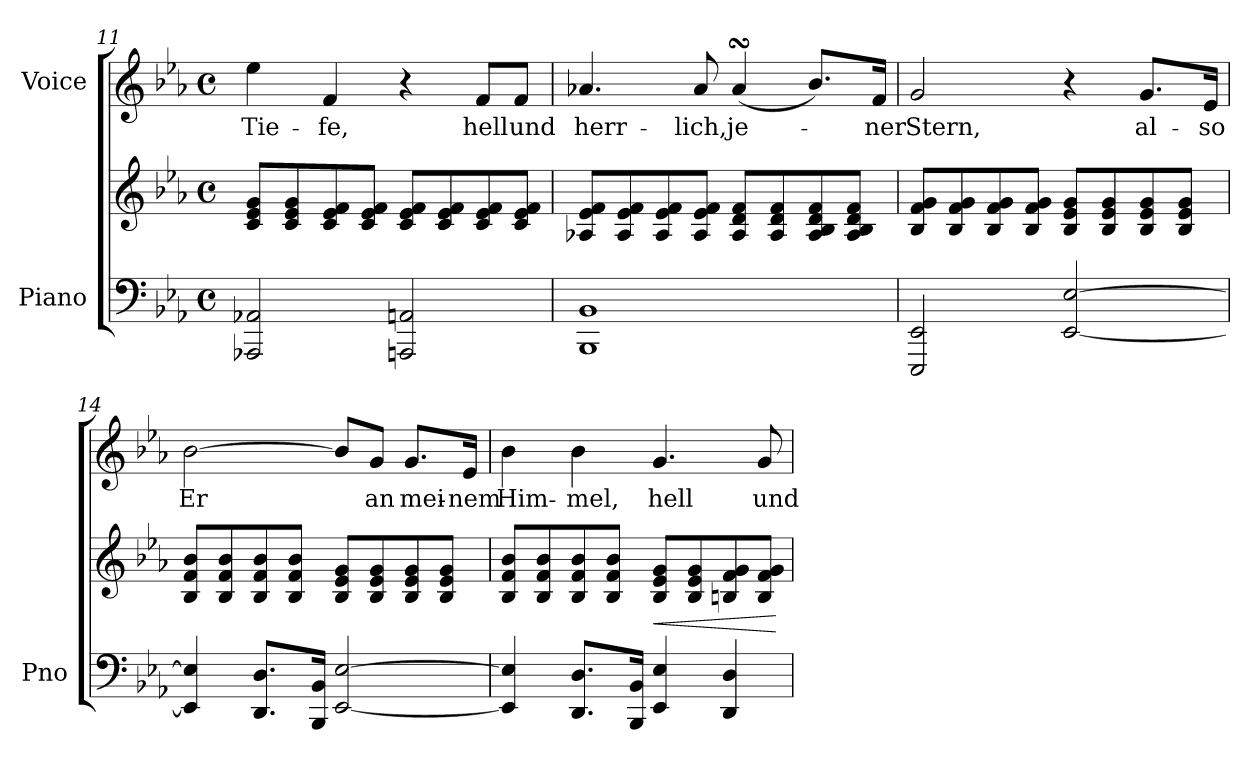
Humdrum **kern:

**kern	**kern	**dynam	**kern	**text
*part2	*part2	*part2	*part1	*part1
*staff3	*staff2	*staff2/3	*staff1	*staff1
*I"Piano	*	*	*I"Voice	*
*I'Pno	*	*	*	*
*clefF4	*clefG2	*	*clefG2	*
*k[b-e-a-]	*k[b-e-a-]	*	*k[b-e-a-]	*
*M4/4	*M4/4	*	*M4/4	*
*met(c)	*met(c)	*	*met(c)	*
=11	=11	=11	=11	=11
!	!	!	!	!LO:LY:b
2AAA-X/ 2AA-X/	8c/ 8e-/ 8g/L	.	4ee-\	Tie-
.	8c/ 8e-/ 8g/	.	.	.
!	!	!	!	!LO:LY:b
.	8c/ 8e-/ 8f/	.	4f/	-fe,
.	8c/ 8e-/ 8f/J	.	.	.
2AAAn/ 2AAn/	8c/ 8e-/ 8f/L	.	4r	.
.	8c/ 8e-/ 8f/	.	.	.
!	!	!	!	!LO:LY:b
.	8c/ 8e-/ 8f/	.	8f/L	hell
!	!	!	!	!LO:LY:b
.	8c/ 8e-/ 8f/J	.	8f/J	und
=12	=12	=12	=12	=12
!	!	!	!	!LO:LY:b
1BBB- 1BB-	8A-X/ 8e-/ 8f/L	.	4.a-X/	herr-
.	8A-/ 8e-/ 8f/	.	.	.
.	8A-/ 8e-/ 8f/	.	.	.
!	!	!	!	!LO:LY:b
.	8A-/ 8e-/ 8f/J	.	8a-/	-lich,
!	!	!	!	!LO:LY:b
.	8A-/ 8d/ 8f/L	.	(4a-sSSs/	je-
.	8A-/ 8d/ 8f/	.	.	.
.	8A-/ 8B-/ 8d/ 8f/	.	8.b-/L)	.
.	8A-/ 8B-/ 8d/ 8f/J	.	.	.
!	!	!	!	!LO:LY:b
.	.	.	16f/Jk	-ner
=13	=13	=13	=13	=13
!	!	!	!	!LO:LY:b
2EEE-/ 2EE-/	8B-/ 8f/ 8g/L	.	2g/	Stern,
.	8B-/ 8f/ 8g/	.	.	.
.	8B-/ 8f/ 8g/	.	.	.
.	8B-/ 8f/ 8g/J	.	.	.
[2EE-/ [2E-/	8B-/ 8e-/ 8g/L	.	4r	.
.	8B-/ 8e-/ 8g/	.	.	.
!	!	!	!	!LO:LY:b
.	8B-/ 8e-/ 8g/	.	8.g/L	al-
.	8B-/ 8e-/ 8g/J	.	.	.
!	!	!	!	!LO:LY:b
.	.	.	16e-/Jk	-so
=14	=14	=14	=14	=14
!	!	!	!	!LO:LY:b
4EE-/] 4E-/]	8B-/ 8f/ 8b-/L	.	[2b-\	Er
.	8B-/ 8f/ 8b-/	.	.	.
8.DD/ 8.D/L	8B-/ 8f/ 8b-/	.	.	.
.	8B-/ 8f/ 8b-/J	.	.	.
16BBB-/ 16BB-/Jk	.	.	.	.
[2EE-/ [2E-/	8B-/ 8e-/ 8g/L	.	8b-/L]	.
!	!	!	!	!LO:LY:b
.	8B-/ 8e-/ 8g/	.	8g/J	an
!	!	!	!	!LO:LY:b
.	8B-/ 8e-/ 8g/	.	8.g/L	mei-
.	8B-/ 8e-/ 8g/J	.	.	.
!	!	!	!	!LO:LY:b
.	.	.	16e-/Jk	-nem
!!LO:LB:g=z
=15	=15	=15	=15	=15
!	!	!	!	!LO:LY:b
4EE-/] 4E-/]	8B-/ 8f/ 8b-/L	.	4b-\	Him-
.	8B-/ 8f/ 8b-/	.	.	.
!	!	!	!	!LO:LY:b
8.DD/ 8.D/L	8B-/ 8f/ 8b-/	.	4b-\	-mel,
.	8B-/ 8f/ 8b-/J	.	.	.
16BBB-/ 16BB-/Jk	.	.	.	.
!	!	!LO:HP:b	!	!LO:LY:b
4EE-/ 4E-/	8B-/ 8e-/ 8g/L	<	4.g/	hell
.	8B-/ 8e-/ 8g/	.	.	.
4DD/ 4D/	8Bn/ 8f/ 8g/	.	.	.
!	!	!	!	!LO:LY:b
.	8B/ 8f/ 8g/J	.	8g/	und
.	.	[	.	.
=	=	=	=	=
*-	*-	*-	*-	*-
